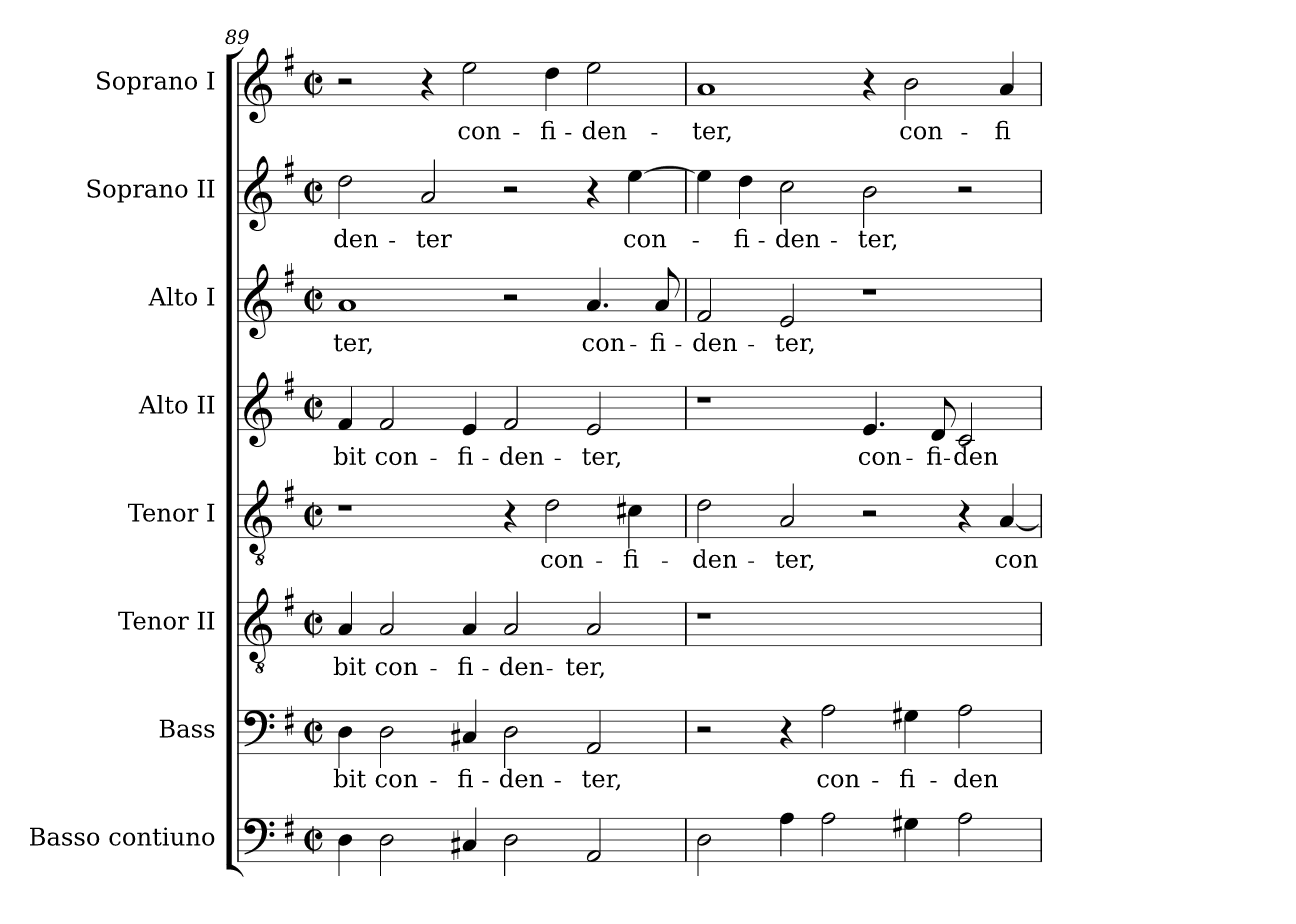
**kern	**kern	**text	**kern	**text	**kern	**text	**kern	**text	**kern	**text	**kern	**text	**kern	**text
*part8	*part7	*part7	*part6	*part6	*part5	*part5	*part4	*part4	*part3	*part3	*part2	*part2	*part1	*part1
*staff8	*staff7	*staff7	*staff6	*staff6	*staff5	*staff5	*staff4	*staff4	*staff3	*staff3	*staff2	*staff2	*staff1	*staff1
*I"Basso contiuno	*I"Bass	*	*I"Tenor II	*	*I"Tenor I	*	*I"Alto II	*	*I"Alto I	*	*I"Soprano II	*	*I"Soprano I	*
*	*I'B	*	*	*	*I'T	*	*	*	*I'A	*	*	*	*	*
*clefF4	*clefF4	*	*clefGv2	*	*clefGv2	*	*clefG2	*	*clefG2	*	*clefG2	*	*clefG2	*
*k[f#]	*k[f#]	*	*k[f#]	*	*k[f#]	*	*k[f#]	*	*k[f#]	*	*k[f#]	*	*k[f#]	*
*G:	*G:	*	*G:	*	*G:	*	*G:	*	*G:	*	*G:	*	*G:	*
*M2/2	*M2/2	*	*M2/2	*	*M2/2	*	*M2/2	*	*M2/2	*	*M2/2	*	*M2/2	*
*met(c|)	*met(c|)	*	*met(c|)	*	*met(c|)	*	*met(c|)	*	*met(c|)	*	*met(c|)	*	*met(c|)	*
=89	=89	=89	=89	=89	=89	=89	=89	=89	=89	=89	=89	=89	=89	=89
!	!	!LO:LY:b:color=#000000	!	!	!	!	!	!	!	!	!	!	!	!
!	!	!	!	!LO:LY:b:color=#000000	!	!	!	!	!	!	!	!	!	!
!	!	!	!	!	!	!	!	!LO:LY:b:color=#000000	!	!	!	!	!	!
!	!	!	!	!	!	!	!	!	!	!LO:LY:b:color=#000000	!	!	!	!
!	!	!	!	!	!	!	!	!	!	!	!	!LO:LY:b:color=#000000	!	!
4Di\	4Di\	-bit	4Ai/	-bit	1r	.	4f#i/	-bit	1ai	-ter,	2ddi\	-den-	2r	.
!	!	!LO:LY:b:color=#000000	!	!	!	!	!	!	!	!	!	!	!	!
!	!	!	!	!LO:LY:b:color=#000000	!	!	!	!	!	!	!	!	!	!
!	!	!	!	!	!	!	!	!LO:LY:b:color=#000000	!	!	!	!	!	!
2Di\	2Di\	con-	2Ai/	con-	.	.	2f#i/	con-	.	.	.	.	.	.
!	!	!	!	!	!	!	!	!	!	!	!	!LO:LY:b:color=#000000	!	!
.	.	.	.	.	.	.	.	.	.	.	2ai/	-ter	4r	.
!	!	!LO:LY:b:color=#000000	!	!	!	!	!	!	!	!	!	!	!	!
!	!	!	!	!LO:LY:b:color=#000000	!	!	!	!	!	!	!	!	!	!
!	!	!	!	!	!	!	!	!LO:LY:b:color=#000000	!	!	!	!	!	!
!	!	!	!	!	!	!	!	!	!	!	!	!	!	!LO:LY:b:color=#000000
4C#Xi/	4C#Xi/	-fi-	4Ai/	-fi-	.	.	4ei/	-fi-	.	.	.	.	2eei\	con-
!	!	!LO:LY:b:color=#000000	!	!	!	!	!	!	!	!	!	!	!	!
!	!	!	!	!LO:LY:b:color=#000000	!	!	!	!	!	!	!	!	!	!
!	!	!	!	!	!	!	!	!LO:LY:b:color=#000000	!	!	!	!	!	!
2Di\	2Di\	-den-	2Ai/	-den-	4r	.	2f#i/	-den-	2r	.	2r	.	.	.
!	!	!	!	!	!	!LO:LY:b:color=#000000	!	!	!	!	!	!	!	!
!	!	!	!	!	!	!	!	!	!	!	!	!	!	!LO:LY:b:color=#000000
.	.	.	.	.	2di\	con-	.	.	.	.	.	.	4ddi\	-fi-
!	!	!LO:LY:b:color=#000000	!	!	!	!	!	!	!	!	!	!	!	!
!	!	!	!	!LO:LY:b:color=#000000	!	!	!	!	!	!	!	!	!	!
!	!	!	!	!	!	!	!	!LO:LY:b:color=#000000	!	!	!	!	!	!
!	!	!	!	!	!	!	!	!	!	!LO:LY:b:color=#000000	!	!	!	!
!	!	!	!	!	!	!	!	!	!	!	!	!	!	!LO:LY:b:color=#000000
2AAi/	2AAi/	-ter,	2Ai/	-ter,	.	.	2ei/	-ter,	4.ai/	con-	4r	.	2eei\	-den-
!	!	!	!	!	!	!LO:LY:b:color=#000000	!	!	!	!	!	!	!	!
!	!	!	!	!	!	!	!	!	!	!	!	!LO:LY:b:color=#000000	!	!
.	.	.	.	.	4c#Xi\	-fi-	.	.	.	.	[>4eei\	con-	.	.
!	!	!	!	!	!	!	!	!	!	!LO:LY:b:color=#000000	!	!	!	!
.	.	.	.	.	.	.	.	.	8ai/	-fi-	.	.	.	.
=90	=90	=90	=90	=90	=90	=90	=90	=90	=90	=90	=90	=90	=90	=90
!	!	!	!LO:N:vis=1	!	!	!	!	!	!	!	!	!	!	!
!	!	!	!	!	!	!LO:LY:b:color=#000000	!	!	!	!	!	!	!	!
!	!	!	!	!	!	!	!	!	!	!LO:LY:b:color=#000000	!	!	!	!
!	!	!	!	!	!	!	!	!	!	!	!	!	!	!LO:LY:b:color=#000000
2Di\	2r	.	1r	.	2di\	-den-	1r	.	2f#i/	-den-	4eei\]	.	1ai	-ter,
!	!	!	!	!	!	!	!	!	!	!	!	!LO:LY:b:color=#000000	!	!
.	.	.	.	.	.	.	.	.	.	.	4ddi\	-fi-	.	.
!	!	!	!	!	!	!LO:LY:b:color=#000000	!	!	!	!	!	!	!	!
!	!	!	!	!	!	!	!	!	!	!LO:LY:b:color=#000000	!	!	!	!
!	!	!	!	!	!	!	!	!	!	!	!	!LO:LY:b:color=#000000	!	!
4Ai\	4r	.	.	.	2Ai/	-ter,	.	.	2ei/	-ter,	2cci\	-den-	.	.
!	!	!LO:LY:b:color=#000000	!	!	!	!	!	!	!	!	!	!	!	!
2Ai\	2Ai\	con-	.	.	.	.	.	.	.	.	.	.	.	.
!	!	!	!	!	!	!	!	!LO:LY:b:color=#000000	!	!	!	!	!	!
!	!	!	!	!	!	!	!	!	!	!	!	!LO:LY:b:color=#000000	!	!
.	.	.	1ryy	.	2r	.	4.ei/	con-	1r	.	2bi\	-ter,	4r	.
!	!	!LO:LY:b:color=#000000	!	!	!	!	!	!	!	!	!	!	!	!
!	!	!	!	!	!	!	!	!	!	!	!	!	!	!LO:LY:b:color=#000000
4G#Xi\	4G#Xi\	-fi-	.	.	.	.	.	.	.	.	.	.	2bi\	con-
!	!	!	!	!	!	!	!	!LO:LY:b:color=#000000	!	!	!	!	!	!
.	.	.	.	.	.	.	8di/	-fi-	.	.	.	.	.	.
!	!	!LO:LY:b:color=#000000	!	!	!	!	!	!	!	!	!	!	!	!
!	!	!	!	!	!	!	!	!LO:LY:b:color=#000000	!	!	!	!	!	!
2Ai\	2Ai\	-den-	.	.	4r	.	2ci/	-den-	.	.	2r	.	.	.
!	!	!	!	!	!	!LO:LY:b:color=#000000	!	!	!	!	!	!	!	!
!	!	!	!	!	!	!	!	!	!	!	!	!	!	!LO:LY:b:color=#000000
.	.	.	.	.	[<4Ai/	con-	.	.	.	.	.	.	4ai/	-fi-
=	=	=	=	=	=	=	=	=	=	=	=	=	=	=
*-	*-	*-	*-	*-	*-	*-	*-	*-	*-	*-	*-	*-	*-	*-
